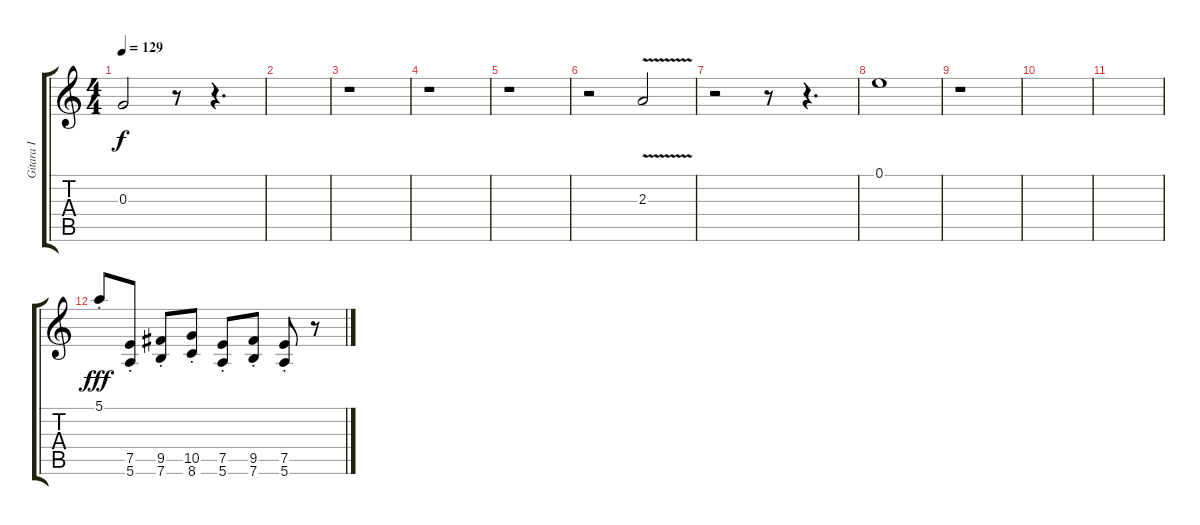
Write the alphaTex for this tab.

\track ("Gitara I" "Gitara I") {instrument distortionguitar}
\staff {score tabs}
\tuning (E4 B3 G3 D3 A2 E2) {hide}
\ts (4 4)
\tempo 129
\clef g2
\ks c
0.3.2{dy f} r.8 r.4{d} |
|
r.1 |
r.1 |
r.1 |
r.2 2.3{v}.2 |
r.2 r.8 r.4{d} |
0.1.1 |
r.1 |
|
|
5.1{st}.8{dy fff} (7.5{st} 5.6{st}).8 (9.5{st} 7.6{st}).8 (10.5{st} 8.6{st}).8 (7.5{st} 5.6{st}).8 (9.5{st} 7.6{st}).8 (7.5{st} 5.6).8 r.8
